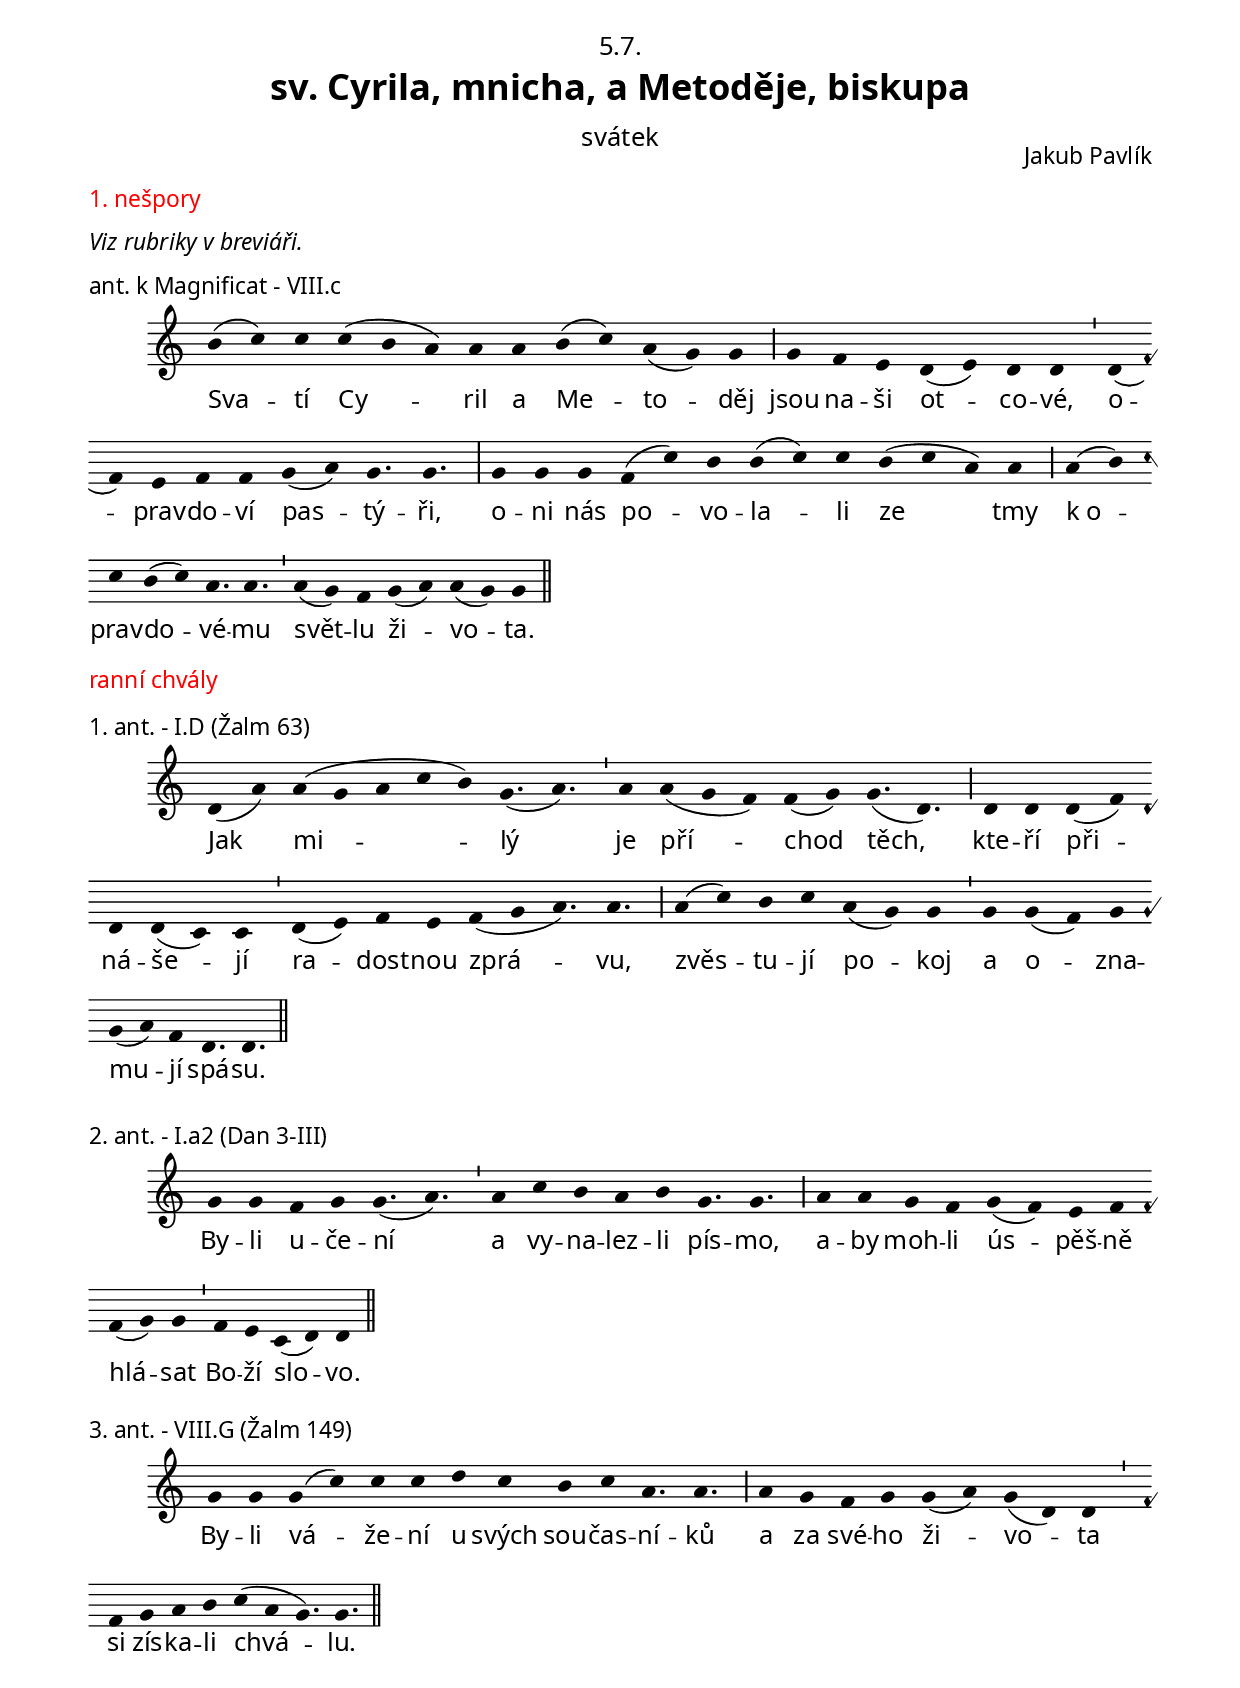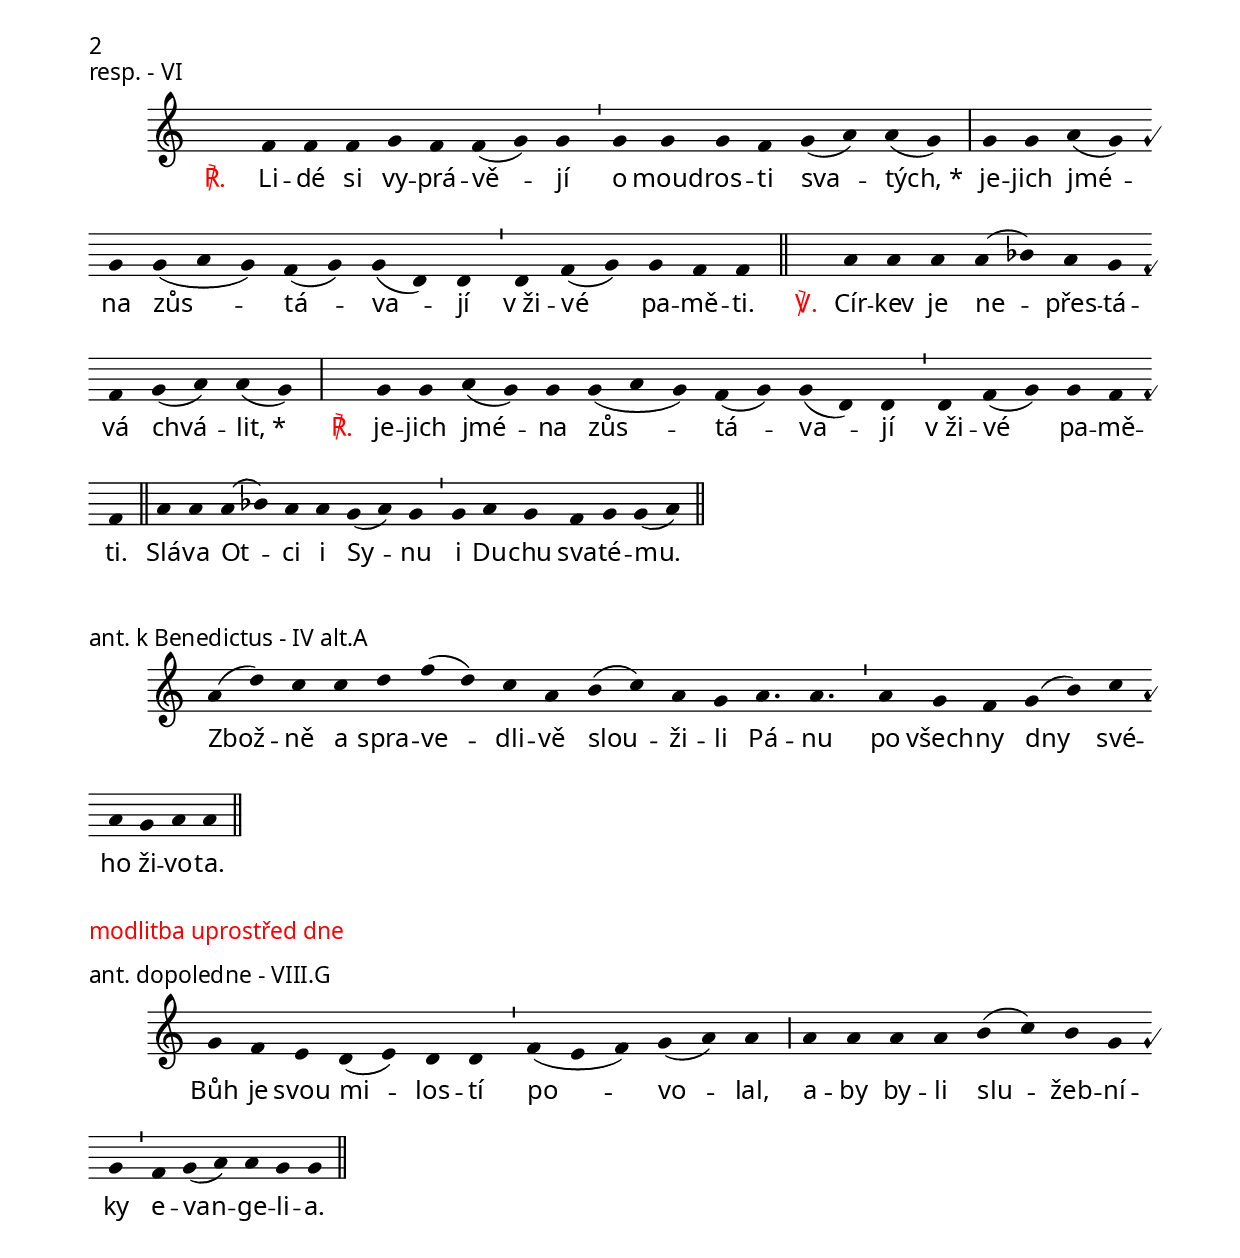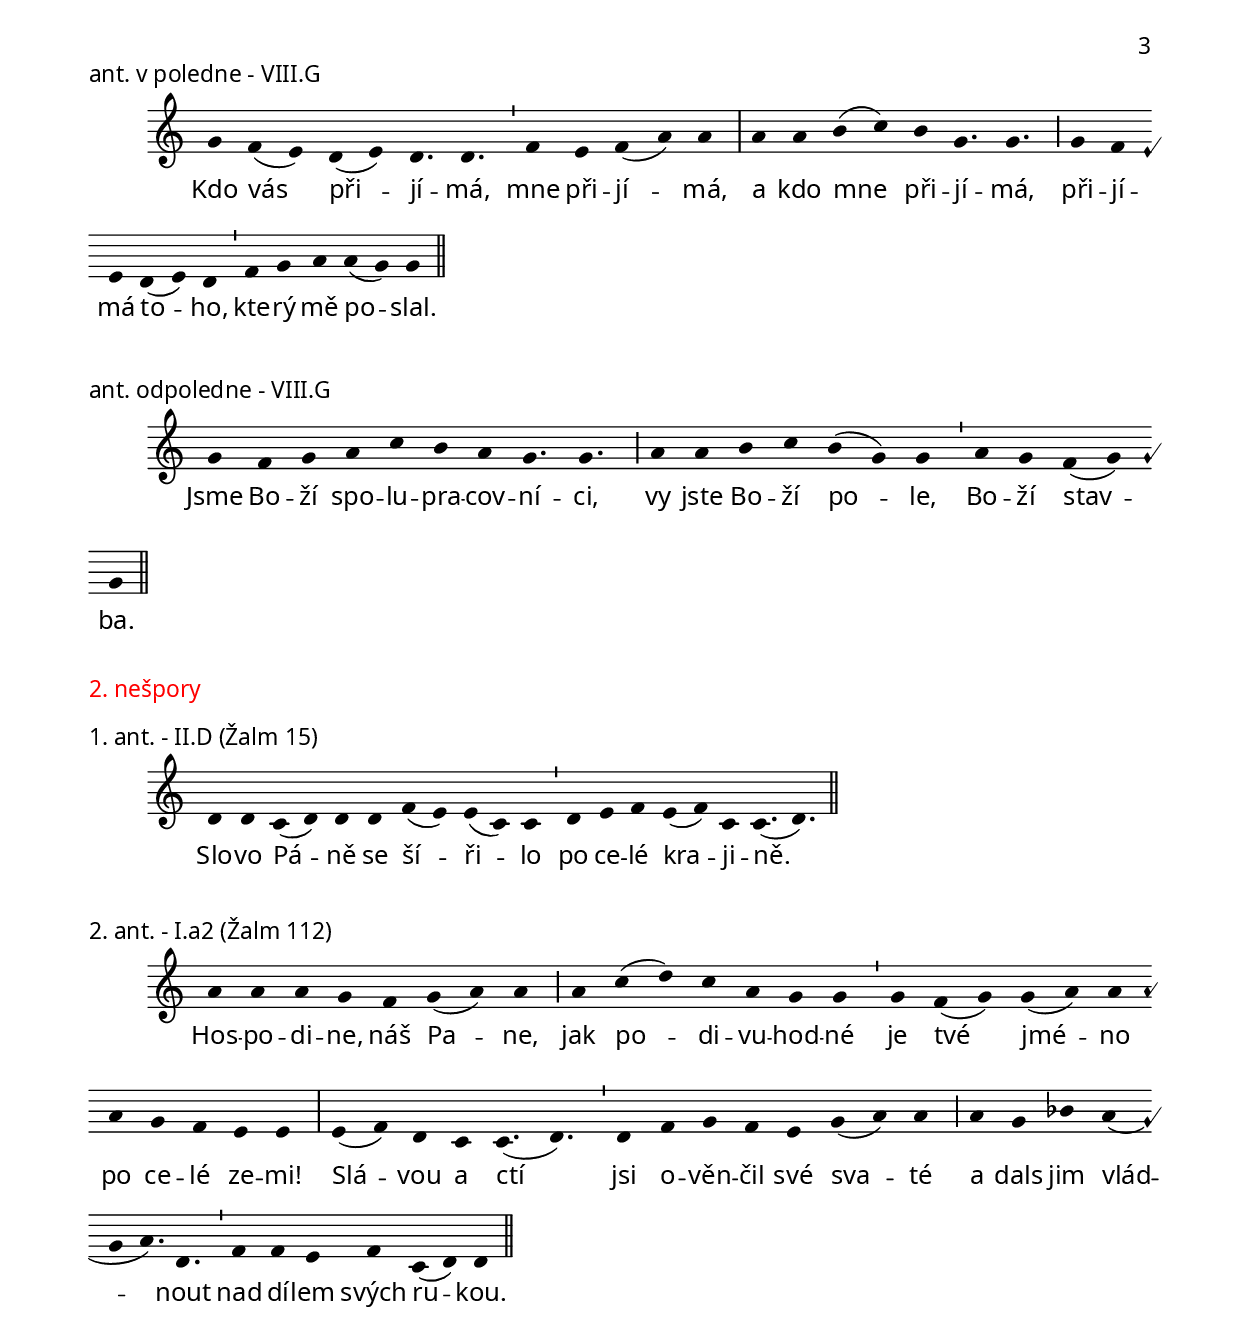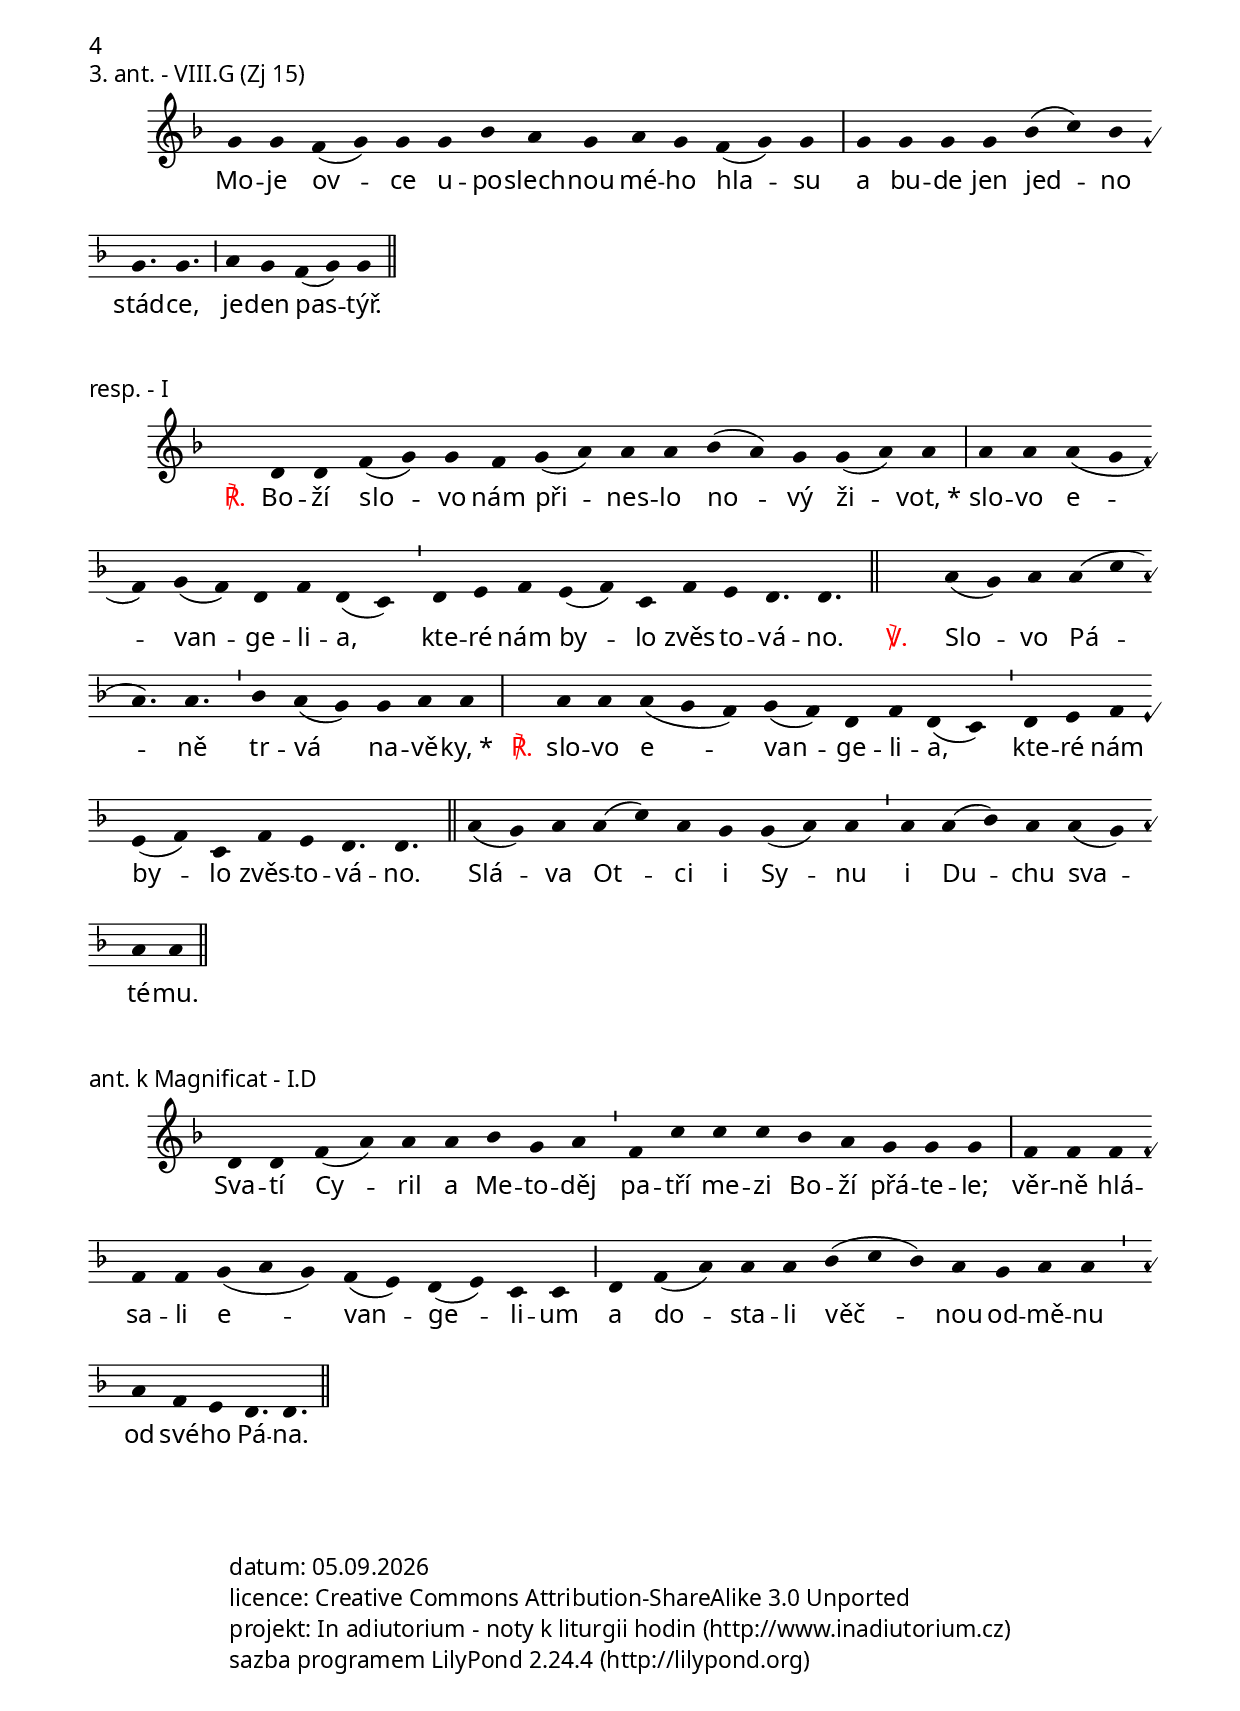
\version "2.15.40"

\include "../spolecne.ly"
\include "../dilyresponsorii.ly"

\header {
  title = \markup\titleSvatek
            "sv. Cyrila, mnicha, a Metoděje, biskupa"
            svátek
            5.7.
  composer = "Jakub Pavlík"
}

\markup {\nadpisHodinka {"1. nešpory"}}

\markup\italic{Viz rubriky v breviáři.}

\score {
  \relative c'' {
    \choralniRezim
    b( c) c c( b a) a a b( c) a( g) g \barMaior
    g f e d( e) d d \barMin d( f) e f f g( a) g4. g \barMax
    g4 g g f( c') b b( c) c b( c a) a \barMaior
    a( b) c b( c) a4. a \barMin a4( g) f g( a) a( g) g \barFinalis 
  }
  \addlyrics {
    Sva -- tí Cy -- ril a Me -- to -- děj
    jsou na -- ši ot -- co -- vé,
    o -- prav -- do -- ví pas -- tý -- ři,
    o -- ni nás po -- vo -- la -- li ze tmy 
    k_o -- prav -- do -- vé -- mu svět -- lu ži -- vo -- ta.
  }
  \header {
    quid = "ant. k Magnificat"
    modus = "VIII"
    differentia = "c" 
    psalmus = ""
    id = "1ne-amag"
    piece = \markup {\sestavTitulekBezZalmu}
  }
}

\markup {\nadpisHodinka {"ranní chvály"}}

\score {
  \relative c' {
    \choralniRezim
    d4( a') a( g a c b) g4.( a) \barMin
    a4 a( g f) f( g) g4.( d) \barMaior
    d4 d d( f) d d( c) c \barMin d( e) f e f( g a4.) a \barMaior
    a4( c) b c a( g) g \barMin
    g g( f) g g( a) f d4. d \barFinalis
  }
  \addlyrics {
    Jak mi -- lý 
    je pří -- chod těch,
    kte -- ří při -- ná -- še -- jí ra -- dost -- nou zprá -- vu,
    zvěs -- tu -- jí po -- koj 
    a o -- zna -- mu -- jí spá -- su.
  }
  \header {
    quid = "1. ant."
    modus = "I"
    differentia = "D" 
    psalmus = "Žalm 63"
    id = "rch-a1"
    piece = \markup {\sestavTitulek}
  }
}

\score {
  \relative c'' {
    \choralniRezim
    g4 g f g g4.( a) \barMin a4 c b a b g4. g \barMaior
    a4 a g f g( f) e f f( g) g \barMin f e c( d) d \barFinalis
  }
  \addlyrics {
    By -- li u -- če -- ní a vy -- na -- lez -- li pís -- mo,
    a -- by moh -- li ús -- pěš -- ně hlá -- sat Bo -- ží slo -- vo.
  }
  \header {
    quid = "2. ant."
    modus = "I"
    differentia = "a2" 
    psalmus = "Dan 3-III"
    id = "rch-a2"
    piece = \markup {\sestavTitulek}
  }
}

% Tahle antifona me obzvlast stve:
% co ma lidska slava spolecneho s Bozim kralovstvim?
\score {
  \relative c'' {
    \choralniRezim
    g4 g g( c) c c d c b c a4. a \barMaior
    a4 g f g g( a) g( d) d \barMin f g a b c( a g4.) g \barFinalis
  }
  \addlyrics {
    By -- li vá -- že -- ní u svých sou -- čas -- ní -- ků
    a za své -- ho ži -- vo -- ta si zís -- ka -- li chvá -- lu.
  }
  \header {
    quid = "3. ant."
    modus = "VIII"
    differentia = "G" 
    psalmus = "Žalm 149"
    id = "rch-a3"
    piece = \markup {\sestavTitulek}
  }
}

\pageBreak % ZLOM

\score {
  \relative c' {
    \choralniRezim
    
    % R
    \neviditelna f
    f4 f f g f f( g) g \barMin g g g f g( a) a( g) \barMax
    g g a( g) g 
    g( a g) f( g) g( d) d \barMin d f( g) g f f \barFinalis
    % V
    \neviditelna a
    a4 a a a( bes) a g f g( a) a( g) \barMax
    % R
    \neviditelna a
    g g a( g) g 
    g( a g) f( g) g( d) d \barMin d f( g) g f f \barFinalis
    % Slava
    \respVIdoxologie \barFinalis
  }
  \addlyrics {
    \Response Li -- dé si vy -- prá -- vě -- jí o moud -- ros -- ti sva -- tých,_*
    je -- jich jmé -- na zůs -- tá -- va -- jí v_ži -- vé pa -- mě -- ti.
    \Verse Cír -- kev je ne -- přes -- tá -- vá chvá -- lit,_*
    \Response je -- jich jmé -- na zůs -- tá -- va -- jí v_ži -- vé pa -- mě -- ti.
    \textRespDoxologie
  }
  \header {
    quid = "resp."
    modus = "VI"
    id = "rch-resp"
    piece = \markup {\sestavTitulekResp}
  }
}

\score {
  \relative c'' {
    \choralniRezim
    a4( d) c c d f( d) c a b( c) a g a4. a \barMin
    a4 g f g( b) c a g a a \barFinalis
  }
  \addlyrics {
    Zbož -- ně a spra -- ve -- dli -- vě slou -- ži -- li Pá -- nu
    po všech -- ny dny své -- ho ži -- vo -- ta.
  }
  \header {
    quid = "ant. k Benedictus"
    modus = "IV alt"
    differentia = "A" 
    psalmus = ""
    id = "rch-aben"
    piece = \markup {\sestavTitulekBezZalmu}
  }
}

\markup {\nadpisHodinka {"modlitba uprostřed dne"}}

% Tri antifony na spolecne hudebni "tema", jestli se tomu
% tak da rict :)

\score {
  \relative c'' {
    \choralniRezim
    g f e d( e) d d \barMin f( e f) g( a) a \barMaior
    a a a a b( c) b g g \barMin f g( a) a g g \barFinalis
  }
  \addlyrics {
    Bůh je svou mi -- los -- tí po -- vo -- lal,
    a -- by by -- li slu -- žeb -- ní -- ky e -- van -- ge -- li -- a.
  }
  \header {
    quid = "ant. dopoledne"
    modus = "VIII"
    differentia = "G" 
    psalmus = ""
    id = "tercie"
    piece = \markup {\sestavTitulekBezZalmu}
  }
}

\score {
  \relative c'' {
    \choralniRezim
    g f( e) d( e) d4. d \barMin f4 e f( a) a \barMax
    a a b( c) b g4. g \barMaior
    g4 f e d( e) d \barMin f g a a( g) g \barFinalis
  }
  \addlyrics {
    Kdo vás při -- jí -- má, mne při -- jí -- má,
    a kdo mne při -- jí -- má, 
    při -- jí -- má to -- ho, kte -- rý mě po -- slal.
  }
  \header {
    quid = "ant. v poledne"
    modus = "VIII"
    differentia = "G" 
    psalmus = ""
    id = "sexta"
    piece = \markup {\sestavTitulekBezZalmu}
  }
}

\score {
  \relative c'' {
    \choralniRezim
    g4 f g a c b a g4. g \barMaior
    a4 a b c b( g) g \barMin a g f( g) g \barFinalis
  }
  \addlyrics {
    Jsme Bo -- ží spo -- lu -- pra -- cov -- ní -- ci,
    vy jste Bo -- ží po -- le, Bo -- ží stav -- ba.
  }
  \header {
    quid = "ant. odpoledne"
    modus = "VIII"
    differentia = "G" 
    psalmus = ""
    id = "nona"
    piece = \markup {\sestavTitulekBezZalmu}
  }
}

\markup {\nadpisHodinka {"2. nešpory"}}

\score {
  \relative c' {
    \choralniRezim
    d4 d c( d) d d f( e) e( c) c \barMin
    d e f e( f) c c4.( d) \barFinalis
  }
  \addlyrics {
    Slo -- vo Pá -- ně se ší -- ři -- lo
    po ce -- lé kra -- ji -- ně.
  }
  \header {
    quid = "1. ant."
    modus = "II"
    differentia = "D" 
    psalmus = "Žalm 15"
    id = "2ne-a1"
    piece = \markup {\sestavTitulek}
  }
}

\score {
  \relative c'' {
    \choralniRezim
    a4 a a g f g( a) a \barMaior
    a c( d) c a g g \barMin g f( g) g( a) a a g f e e \barMax
    
    e( f) d c c4.( d) \barMin d4 f g f e g( a) a \barMaior
    a g bes a( g a4.) d, \barMin f4 f e f c( d) d \barFinalis
  }
  \addlyrics {
    Hos -- po -- di -- ne, náš Pa -- ne,
    jak po -- di -- vu -- hod -- né je tvé jmé -- no po ce -- lé ze -- mi!
    
    Slá -- vou a ctí jsi o -- věn -- čil své sva -- té
    a dals jim vlád -- nout nad dí -- lem svých ru -- kou.
  }
  \header {
    quid = "2. ant."
    modus = "I"
    differentia = "a2" 
    psalmus = "Žalm 112"
    id = "2ne-a2"
    piece = \markup {\sestavTitulek}
  }
}

\pageBreak % ZLOM

\score {
  \relative c'' {
    \key f \major
    \choralniRezim
    g4 g f( g) g g bes a g a g f( g) g \barMax
    g g g g bes( c) bes g4. g \barMaior
    a4 g f( g) g \barFinalis
  }
  \addlyrics {
    Mo -- je ov -- ce u -- po -- slech -- nou mé -- ho hla -- su
    a bu -- de jen jed -- no stád -- ce, 
    je -- den pas -- týř.
  }
  \header {
    quid = "3. ant."
    modus = "VIII"
    differentia = "G" 
    psalmus = "Zj 15"
    id = "2ne-a3"
    piece = \markup {\sestavTitulek}
  }
}

\score {
  \relative c' {
    \choralniRezim
    \key f \major
    % R
    \neviditelna d
    d4 d f( g) g f g( a) a a bes( a) g g( a) a \barMax
    a a a( g f) g( f) d f d( c) \barMin
    d e f e( f) c f e d4. d \barFinalis
    % V
    \neviditelna a
    a'4( g) a a( c a4.) a \barMin bes4 a( g) g a a \barMax
    % R
    \neviditelna a
    a a a( g f) g( f) d f d( c) \barMin
    d e f e( f) c f e d4. d \barFinalis
    % Slava
    a'4( g) a a( c) a g g( a) a \barMin a a( bes) a a( g) a a \barFinalis
  }
  \addlyrics {
    \Response Bo -- ží slo -- vo nám při -- nes -- lo no -- vý ži -- vot,_*
    slo -- vo e -- van -- ge -- li -- a, kte -- ré nám by -- lo zvěs -- to -- vá -- no.
    \Verse Slo -- vo Pá -- ně tr -- vá na -- vě -- ky,_*
    \Response slo -- vo e -- van -- ge -- li -- a, kte -- ré nám by -- lo zvěs -- to -- vá -- no.
    \textRespDoxologie
  }
  \header {
    quid = "resp."
    modus = "I"
    id = "2ne-resp"
    piece = \markup {\sestavTitulekResp}
  }
}

\score {
  \relative c' {
    \choralniRezim
    \key f \major
    d4 d f( a) a a bes g a \barMin
    f c' c c bes a g g g \barMax
    f f f f f g( a g) f( e) d( e) c c \barMaior
    d f( a) a a bes( c bes) a g a a \barMin
    a f e d4. d \barFinalis
  }
  \addlyrics {
    Sva -- tí Cy -- ril a Me -- to -- děj
    pa -- tří me -- zi Bo -- ží přá -- te -- le;
    věr -- ně hlá -- sa -- li e -- van -- ge -- li -- um
    a do -- sta -- li věč -- nou od -- mě -- nu
    od své -- ho Pá -- na.
  }
  \header {
    quid = "ant. k Magnificat"
    modus = "I"
    differentia = "D" 
    psalmus = ""
    id = "2ne-amag"
    piece = \markup {\sestavTitulekBezZalmu}
  }
}